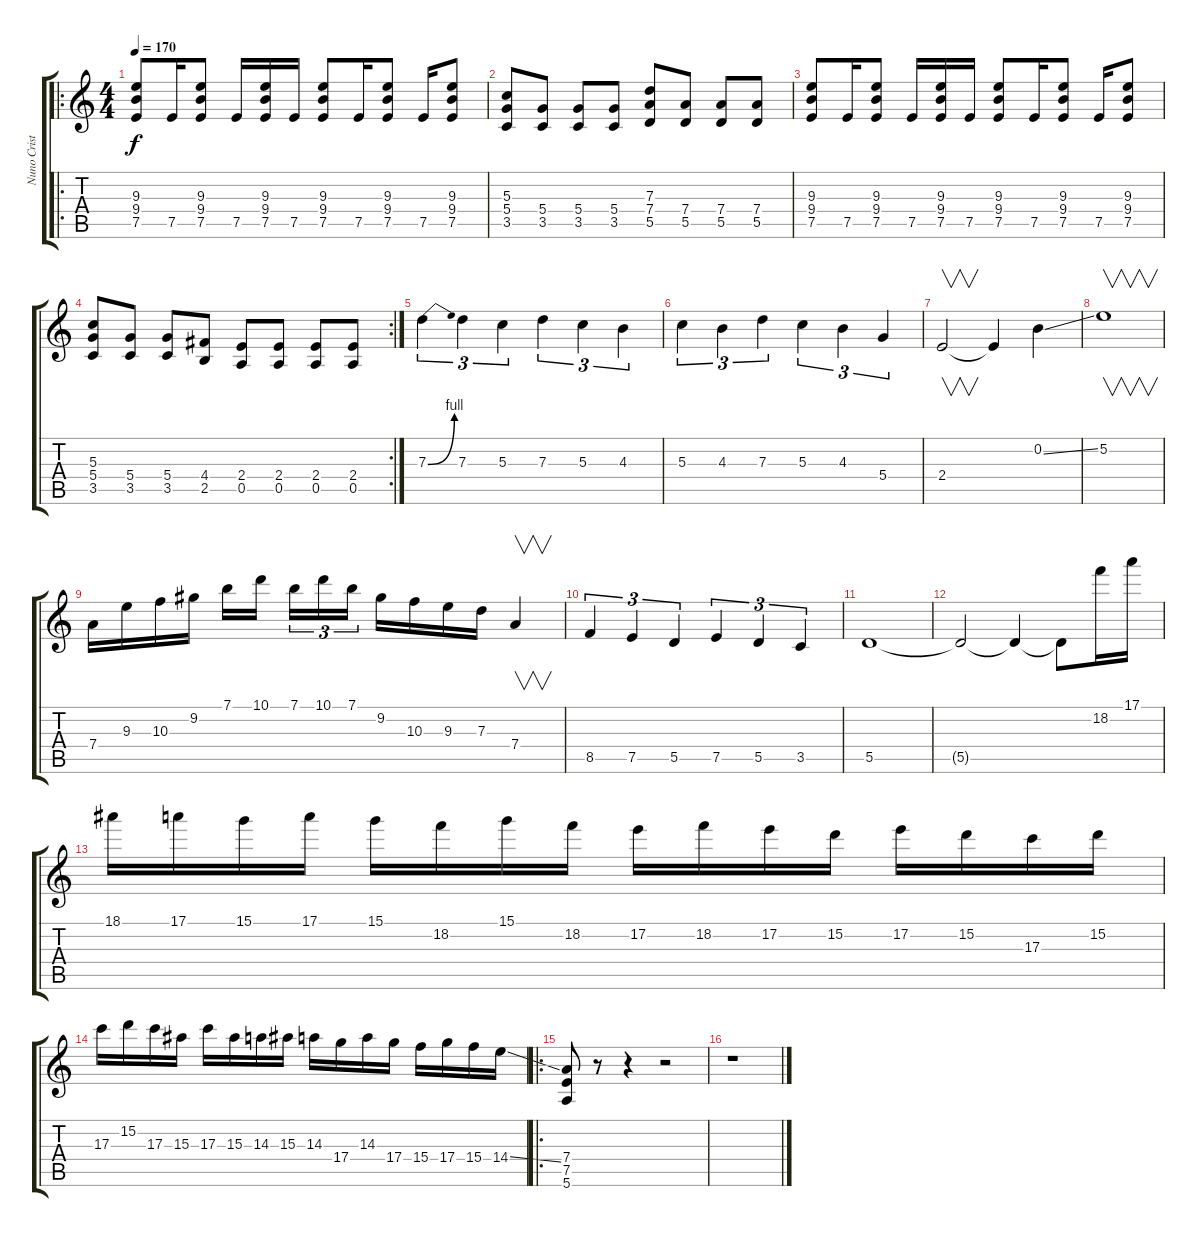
\track ("Nuno Cristóvão" "Nuno Crist") {instrument overdrivenguitar}
\staff {score tabs}
\tuning (E4 B3 G3 D3 A2 E2) {hide}
\ro
\ts (4 4)
\tempo 170
\clef g2
\ks c
(9.3 9.4 7.5).8{dy f} 7.5.16 (9.3 9.4 7.5).8 7.5.16 (9.3 9.4 7.5).16 7.5.16 (9.3 9.4 7.5).8 7.5.16 (9.3 9.4 7.5).8 7.5.16 (9.3 9.4 7.5).8 |
(5.3 5.4 3.5).8 (5.4 3.5).8 (5.4 3.5).8 (5.4 3.5).8 (7.3 7.4 5.5).8 (7.4 5.5).8 (7.4 5.5).8 (7.4 5.5).8 |
(9.3 9.4 7.5).8 7.5.16 (9.3 9.4 7.5).8 7.5.16 (9.3 9.4 7.5).16 7.5.16 (9.3 9.4 7.5).8 7.5.16 (9.3 9.4 7.5).8 7.5.16 (9.3 9.4 7.5).8 |
\rc 2
(5.3 5.4 3.5).8 (5.4 3.5).8 (5.4 3.5).8 (4.4 2.5).8 (2.4 0.5).8 (2.4 0.5).8 (2.4 0.5).8 (2.4 0.5).8 |
7.3{be (bend 0 0 60 4)}.4{tu (3 2)} 7.3.4{tu (3 2)} 5.3.4{tu (3 2)} 7.3.4{tu (3 2)} 5.3.4{tu (3 2)} 4.3.4{tu (3 2)} |
5.3.4{tu (3 2)} 4.3.4{tu (3 2)} 7.3.4{tu (3 2)} 5.3.4{tu (3 2)} 4.3.4{tu (3 2)} 5.4.4{tu (3 2)} |
2.4.2{v} 2.4{t}.4 0.2{ss}.4 |
5.2.1{v} |
7.4.16 9.3.16 10.3.16 9.2.16 7.1.16 10.1.16 7.1.16{tu (3 2)} 10.1.16{tu (3 2)} 7.1.16{tu (3 2)} 9.2.16 10.3.16 9.3.16 7.3.16 7.4.4{v} |
8.5.4{tu (3 2)} 7.5.4{tu (3 2)} 5.5.4{tu (3 2)} 7.5.4{tu (3 2)} 5.5.4{tu (3 2)} 3.5.4{tu (3 2)} |
5.5.1 |
5.5{t}.2 5.5{t}.4 5.5{t}.8 18.2.16 17.1.16 |
18.1.16 17.1.16 15.1.16 17.1.16 15.1.16 18.2.16 15.1.16 18.2.16 17.2.16 18.2.16 17.2.16 15.2.16 17.2.16 15.2.16 17.3.16 15.2.16 |
17.3.16 15.2.16 17.3.16 15.3.16 17.3.16 15.3.16 14.3.16 15.3.16 14.3.16 17.4.16 14.3.16 17.4.16 15.4.16 17.4.16 15.4.16 14.4{ss}.16 |
\ro
(7.4 7.5 5.6).8 r.8 r.4 r.2 |
r.1
